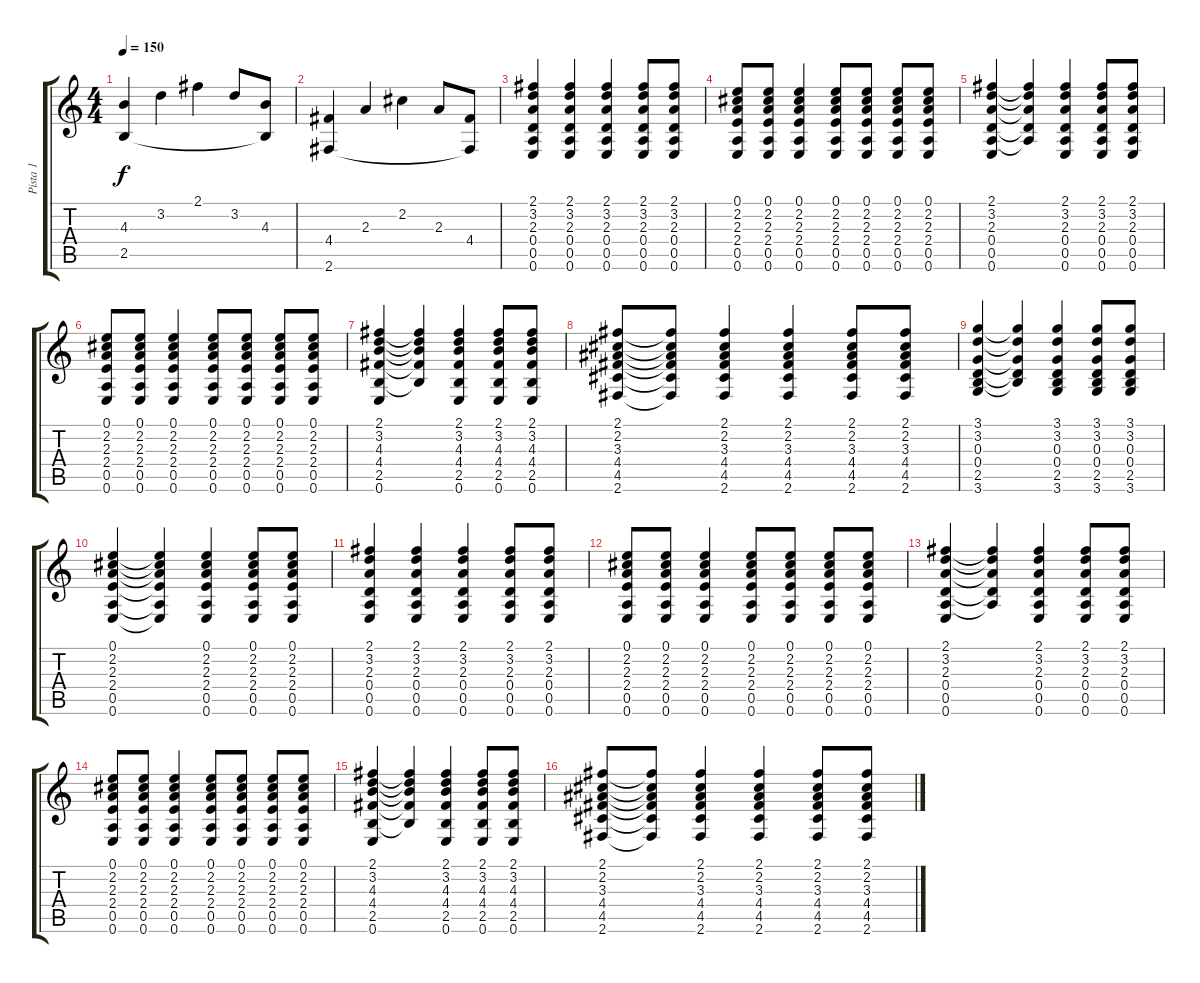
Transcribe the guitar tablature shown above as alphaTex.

\track ("Pista 1" "Pista 1") {instrument acousticguitarsteel}
\staff {score tabs}
\tuning (E4 B3 G3 D3 A2 E2) {hide}
\ts (4 4)
\tempo 150
\clef g2
\ks c
(4.3 2.5).4{dy f} 3.2.4 2.1.4 3.2.8 (4.3 2.5{t}).8 |
(4.4 2.6).4 2.3.4 2.2.4 2.3.8 (4.4 2.6{t}).8 |
(2.1 3.2 2.3 0.4 0.5 0.6).4 (2.1 3.2 2.3 0.4 0.5 0.6).4 (2.1 3.2 2.3 0.4 0.5 0.6).4 (2.1 3.2 2.3 0.4 0.5 0.6).8 (2.1 3.2 2.3 0.4 0.5 0.6).8 |
(0.1 2.2 2.3 2.4 0.5 0.6).8 (0.1 2.2 2.3 2.4 0.5 0.6).8 (0.1 2.2 2.3 2.4 0.5 0.6).4 (0.1 2.2 2.3 2.4 0.5 0.6).8 (0.1 2.2 2.3 2.4 0.5 0.6).8 (0.1 2.2 2.3 2.4 0.5 0.6).8 (0.1 2.2 2.3 2.4 0.5 0.6).8 |
(2.1 3.2 2.3 0.4 0.5 0.6).4 (2.1{t} 3.2{t} 2.3{t} 0.4{t} 0.5{t}).4 (2.1 3.2 2.3 0.4 0.5 0.6).4 (2.1 3.2 2.3 0.4 0.5 0.6).8 (2.1 3.2 2.3 0.4 0.5 0.6).8 |
(0.1 2.2 2.3 2.4 0.5 0.6).8 (0.1 2.2 2.3 2.4 0.5 0.6).8 (0.1 2.2 2.3 2.4 0.5 0.6).4 (0.1 2.2 2.3 2.4 0.5 0.6).8 (0.1 2.2 2.3 2.4 0.5 0.6).8 (0.1 2.2 2.3 2.4 0.5 0.6).8 (0.1 2.2 2.3 2.4 0.5 0.6).8 |
(2.1 3.2 4.3 4.4 2.5 0.6).4 (2.1{t} 3.2{t} 4.3{t} 4.4{t} 2.5{t}).4 (2.1 3.2 4.3 4.4 2.5 0.6).4 (2.1 3.2 4.3 4.4 2.5 0.6).8 (2.1 3.2 4.3 4.4 2.5 0.6).8 |
(2.1 2.2 3.3 4.4 4.5 2.6).8 (2.1{t} 2.2{t} 3.3{t} 4.4{t} 4.5{t} 2.6{t}).8 (2.1 2.2 3.3 4.4 4.5 2.6).4 (2.1 2.2 3.3 4.4 4.5 2.6).4 (2.1 2.2 3.3 4.4 4.5 2.6).8 (2.1 2.2 3.3 4.4 4.5 2.6).8 |
(3.1 3.2 0.3 0.4 2.5 3.6).4 (3.1{t} 3.2{t} 0.3{t} 0.4{t} 2.5{t}).4 (3.1 3.2 0.3 0.4 2.5 3.6).4 (3.1 3.2 0.3 0.4 2.5 3.6).8 (3.1 3.2 0.3 0.4 2.5 3.6).8 |
(0.1 2.2 2.3 2.4 0.5 0.6).4 (0.1{t} 2.2{t} 2.3{t} 2.4{t} 0.5{t} 0.6{t}).4 (0.1 2.2 2.3 2.4 0.5 0.6).4 (0.1 2.2 2.3 2.4 0.5 0.6).8 (0.1 2.2 2.3 2.4 0.5 0.6).8 |
(2.1 3.2 2.3 0.4 0.5 0.6).4 (2.1 3.2 2.3 0.4 0.5 0.6).4 (2.1 3.2 2.3 0.4 0.5 0.6).4 (2.1 3.2 2.3 0.4 0.5 0.6).8 (2.1 3.2 2.3 0.4 0.5 0.6).8 |
(0.1 2.2 2.3 2.4 0.5 0.6).8 (0.1 2.2 2.3 2.4 0.5 0.6).8 (0.1 2.2 2.3 2.4 0.5 0.6).4 (0.1 2.2 2.3 2.4 0.5 0.6).8 (0.1 2.2 2.3 2.4 0.5 0.6).8 (0.1 2.2 2.3 2.4 0.5 0.6).8 (0.1 2.2 2.3 2.4 0.5 0.6).8 |
(2.1 3.2 2.3 0.4 0.5 0.6).4 (2.1{t} 3.2{t} 2.3{t} 0.4{t} 0.5{t}).4 (2.1 3.2 2.3 0.4 0.5 0.6).4 (2.1 3.2 2.3 0.4 0.5 0.6).8 (2.1 3.2 2.3 0.4 0.5 0.6).8 |
(0.1 2.2 2.3 2.4 0.5 0.6).8 (0.1 2.2 2.3 2.4 0.5 0.6).8 (0.1 2.2 2.3 2.4 0.5 0.6).4 (0.1 2.2 2.3 2.4 0.5 0.6).8 (0.1 2.2 2.3 2.4 0.5 0.6).8 (0.1 2.2 2.3 2.4 0.5 0.6).8 (0.1 2.2 2.3 2.4 0.5 0.6).8 |
(2.1 3.2 4.3 4.4 2.5 0.6).4 (2.1{t} 3.2{t} 4.3{t} 4.4{t} 2.5{t}).4 (2.1 3.2 4.3 4.4 2.5 0.6).4 (2.1 3.2 4.3 4.4 2.5 0.6).8 (2.1 3.2 4.3 4.4 2.5 0.6).8 |
(2.1 2.2 3.3 4.4 4.5 2.6).8 (2.1{t} 2.2{t} 3.3{t} 4.4{t} 4.5{t} 2.6{t}).8 (2.1 2.2 3.3 4.4 4.5 2.6).4 (2.1 2.2 3.3 4.4 4.5 2.6).4 (2.1 2.2 3.3 4.4 4.5 2.6).8 (2.1 2.2 3.3 4.4 4.5 2.6).8
